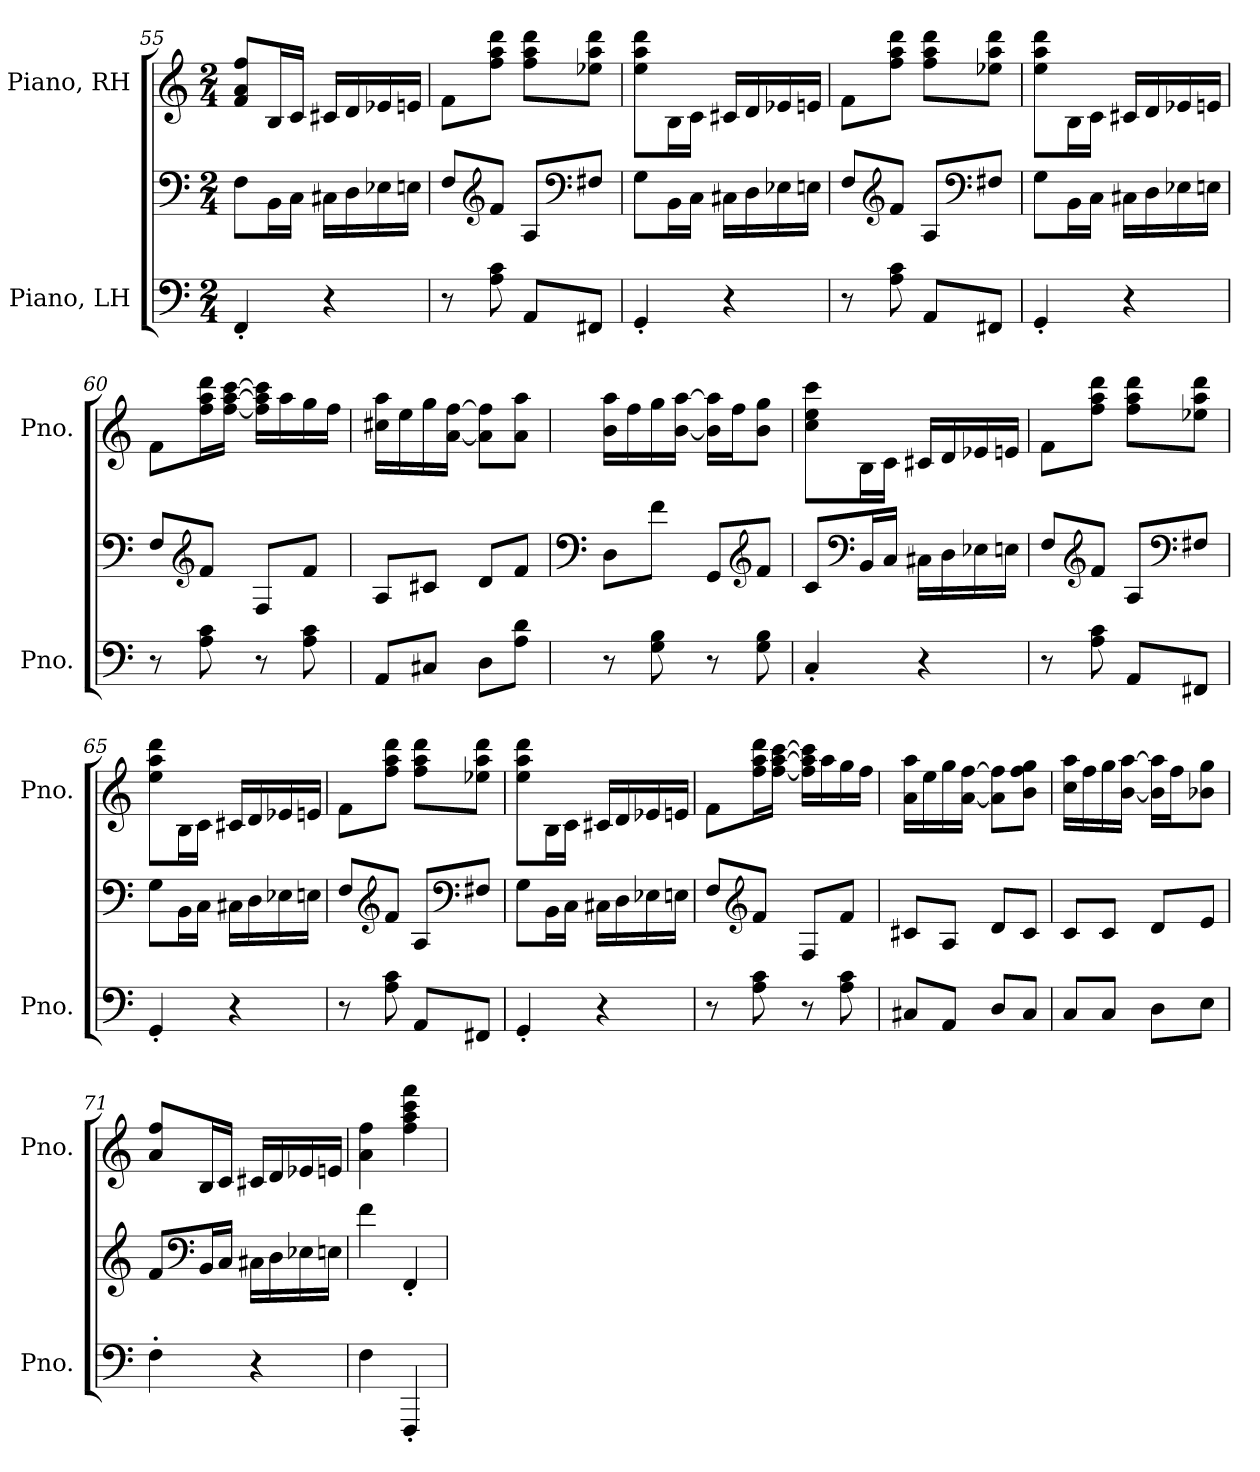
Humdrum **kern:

**kern	**kern	**kern
*part2	*part2	*part1
*staff3	*staff2	*staff1
*I"Piano, LH	*	*I"Piano, RH
*I'Pno.	*	*I'Pno.
!!LO:LB:g=z
*clefF4	*clefF4	*clefG2
*k[]	*k[]	*k[]
*M2/4	*M2/4	*M2/4
=55	=55	=55
4FF'/	8F\L	8f/ 8a/ 8ff/L
.	16BB\L	16B/L
.	16C\JJ	16c/JJ
4r	16C#X\LL	16c#X/LL
.	16D\	16d/
.	16E-X\	16e-X/
.	16En\JJ	16en/JJ
=56	=56	=56
8r	8F/L	8f\L
*	*clefG2	*
8A\ 8c\	8f/J	8ff\ 8aa\ 8ddd\J
8AA/L	8A/L	8ff\ 8aa\ 8ddd\L
*	*clefF4	*
8FF#X/J	8F#X/J	8ee-X\ 8aa\ 8ddd\J
=57	=57	=57
4GG'/	8G\L	8ee\ 8aa\ 8ddd\L
.	16BB\L	16B\L
.	16C\JJ	16c\JJ
4r	16C#X\LL	16c#X/LL
.	16D\	16d/
.	16E-X\	16e-X/
.	16En\JJ	16en/JJ
=58	=58	=58
8r	8F/L	8f\L
*	*clefG2	*
8A\ 8c\	8f/J	8ff\ 8aa\ 8ddd\J
8AA/L	8A/L	8ff\ 8aa\ 8ddd\L
*	*clefF4	*
8FF#X/J	8F#X/J	8ee-X\ 8aa\ 8ddd\J
!!LO:LB:g=z
=59	=59	=59
4GG'/	8G\L	8ee\ 8aa\ 8ddd\L
.	16BB\L	16B\L
.	16C\JJ	16c\JJ
4r	16C#X\LL	16c#X/LL
.	16D\	16d/
.	16E-X\	16e-X/
.	16En\JJ	16en/JJ
=60	=60	=60
8r	8F/L	8f\L
*	*clefG2	*
8A\ 8c\	8f/J	16ff\ 16aa\ 16ddd\L
.	.	[16ff\ [16aa\ [16ccc\JJ
8r	8F/L	16ff\] 16aa\] 16ccc\]LL
.	.	16aa\
8A\ 8c\	8f/J	16gg\
.	.	16ff\JJ
=61	=61	=61
8AA/L	8A/L	16cc#X\ 16aa\LL
.	.	16ee\
8C#X/J	8c#X/J	16gg\
.	.	[16a\ [16ff\JJ
8D\L	8d/L	8a\] 8ff\]L
8A\ 8d\J	8f/J	8a\ 8aa\J
=62	=62	=62
*	*clefF4	*
8r	8D\L	16b\ 16aa\LL
.	.	16ff\
8G\ 8B\	8f\J	16gg\
.	.	[16b\ [16aa\JJ
8r	8GG/L	16b\] 16aa\]LL
.	.	16ff\J
*	*clefG2	*
8G\ 8B\	8f/J	8b\ 8gg\J
!!LO:LB:g=z
=63	=63	=63
4C'/	8c/L	8cc\ 8ee\ 8ccc\L
*	*clefF4	*
.	16BB/L	16B\L
.	16C/JJ	16c\JJ
4r	16C#X\LL	16c#X/LL
.	16D\	16d/
.	16E-X\	16e-X/
.	16En\JJ	16en/JJ
=64	=64	=64
8r	8F/L	8f\L
*	*clefG2	*
8A\ 8c\	8f/J	8ff\ 8aa\ 8ddd\J
8AA/L	8A/L	8ff\ 8aa\ 8ddd\L
*	*clefF4	*
8FF#X/J	8F#X/J	8ee-X\ 8aa\ 8ddd\J
=65	=65	=65
4GG'/	8G\L	8ee\ 8aa\ 8ddd\L
.	16BB\L	16B\L
.	16C\JJ	16c\JJ
4r	16C#X\LL	16c#X/LL
.	16D\	16d/
.	16E-X\	16e-X/
.	16En\JJ	16en/JJ
=66	=66	=66
8r	8F/L	8f\L
*	*clefG2	*
8A\ 8c\	8f/J	8ff\ 8aa\ 8ddd\J
8AA/L	8A/L	8ff\ 8aa\ 8ddd\L
*	*clefF4	*
8FF#X/J	8F#X/J	8ee-X\ 8aa\ 8ddd\J
!!LO:PB:g=z
=67	=67	=67
4GG'/	8G\L	8ee\ 8aa\ 8ddd\L
.	16BB\L	16B\L
.	16C\JJ	16c\JJ
4r	16C#X\LL	16c#X/LL
.	16D\	16d/
.	16E-X\	16e-X/
.	16En\JJ	16en/JJ
=68	=68	=68
8r	8F/L	8f\L
*	*clefG2	*
8A\ 8c\	8f/J	16ff\ 16aa\ 16ddd\L
.	.	[16ff\ [16aa\ [16ccc\JJ
8r	8F/L	16ff\] 16aa\] 16ccc\]LL
.	.	16aa\
8A\ 8c\	8f/J	16gg\
.	.	16ff\JJ
=69	=69	=69
8C#X/L	8c#X/L	16a\ 16aa\LL
.	.	16ee\
8AA/J	8A/J	16gg\
.	.	[16a\ [16ff\JJ
8D/L	8d/L	8a\] 8ff\]L
8C#/J	8c#/J	8b\ 8ff\ 8gg\J
=70	=70	=70
8C/L	8c/L	16cc\ 16aa\LL
.	.	16ff\
8C/J	8c/J	16gg\
.	.	[16b\ [16aa\JJ
8D\L	8d/L	16b\] 16aa\]LL
.	.	16ff\J
8E\J	8e/J	8b-X\ 8gg\J
!!LO:LB:g=z
=71	=71	=71
4F'\	8f/L	8a/ 8ff/L
*	*clefF4	*
.	16BB/L	16B/L
.	16C/JJ	16c/JJ
4r	16C#X\LL	16c#X/LL
.	16D\	16d/
.	16E-X\	16e-X/
.	16En\JJ	16en/JJ
=72	=72	=72
4F\	4f\	4a\ 4ff\
4FFF'/	4FF'/	4ff\ 4aa\ 4ccc\ 4fff\
=	=	=
*-	*-	*-
